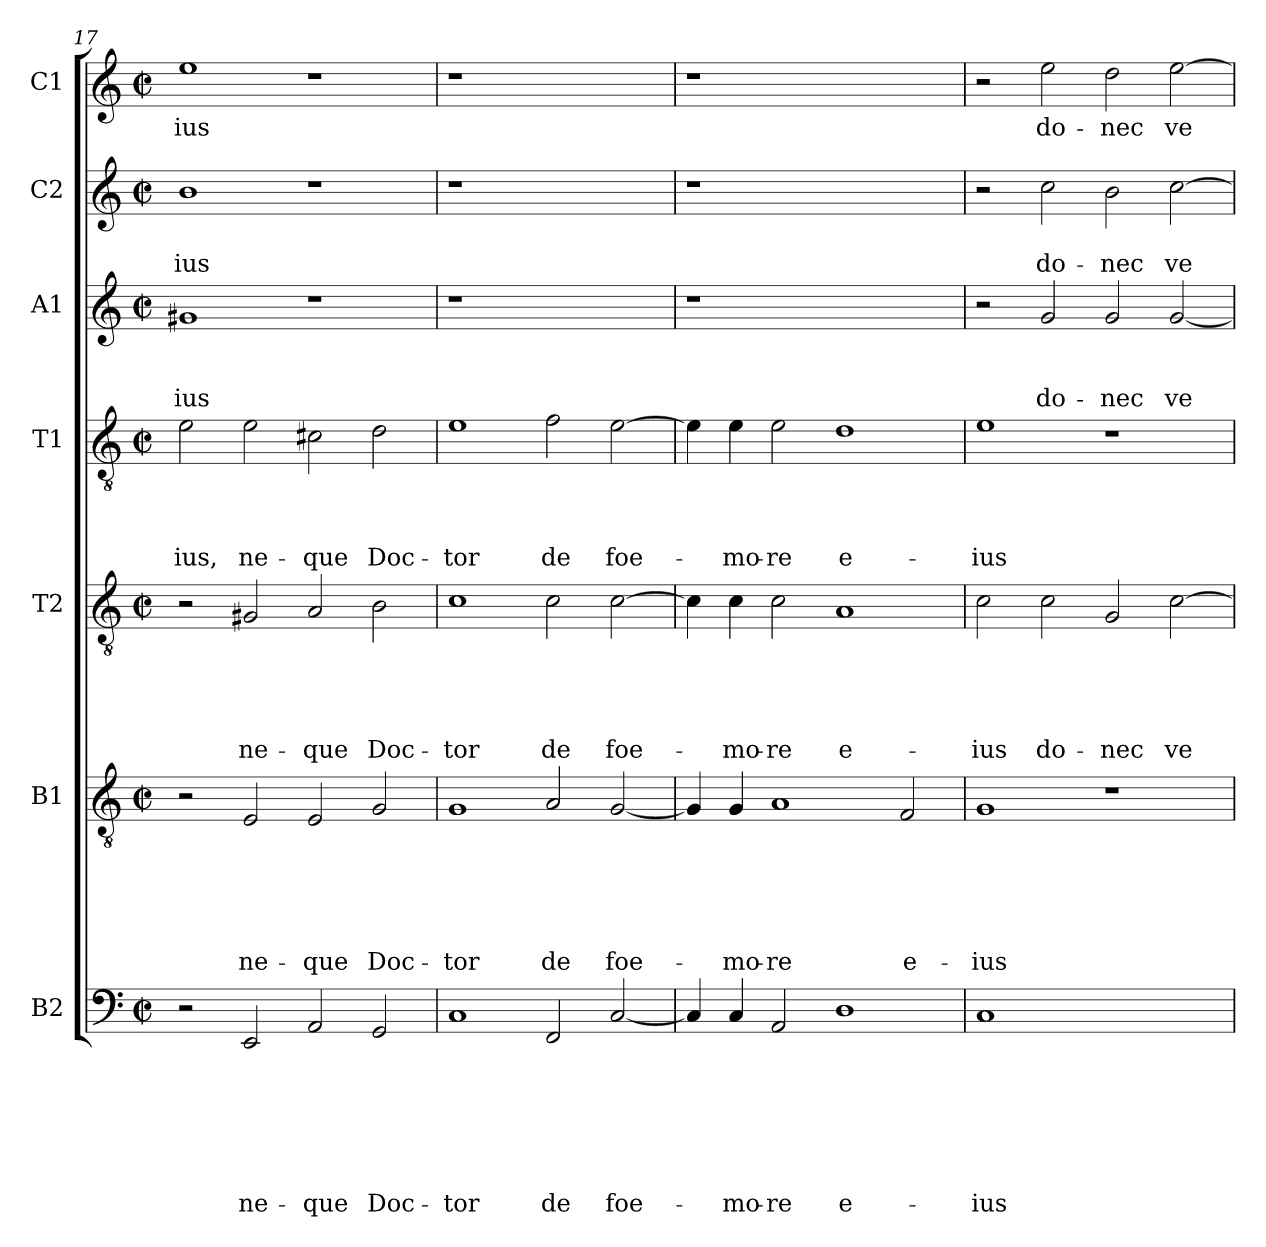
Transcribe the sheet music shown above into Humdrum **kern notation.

**kern	**text	**text	**text	**text	**text	**text	**text	**kern	**text	**text	**text	**text	**text	**text	**kern	**text	**text	**text	**text	**text	**kern	**text	**text	**text	**text	**kern	**text	**text	**text	**kern	**text	**text	**kern	**text
*part7	*part7	*part7	*part7	*part7	*part7	*part7	*part7	*part6	*part6	*part6	*part6	*part6	*part6	*part6	*part5	*part5	*part5	*part5	*part5	*part5	*part4	*part4	*part4	*part4	*part4	*part3	*part3	*part3	*part3	*part2	*part2	*part2	*part1	*part1
*staff7	*staff7	*staff7	*staff7	*staff7	*staff7	*staff7	*staff7	*staff6	*staff6	*staff6	*staff6	*staff6	*staff6	*staff6	*staff5	*staff5	*staff5	*staff5	*staff5	*staff5	*staff4	*staff4	*staff4	*staff4	*staff4	*staff3	*staff3	*staff3	*staff3	*staff2	*staff2	*staff2	*staff1	*staff1
*I"B2	*	*	*	*	*	*	*	*I"B1	*	*	*	*	*	*	*I"T2	*	*	*	*	*	*I"T1	*	*	*	*	*I"A1	*	*	*	*I"C2	*	*	*I"C1	*
!!LO:LB:g=z
*clefF4	*	*	*	*	*	*	*	*clefGv2	*	*	*	*	*	*	*clefGv2	*	*	*	*	*	*clefGv2	*	*	*	*	*clefG2	*	*	*	*clefG2	*	*	*clefG2	*
*k[]	*	*	*	*	*	*	*	*k[]	*	*	*	*	*	*	*k[]	*	*	*	*	*	*k[]	*	*	*	*	*k[]	*	*	*	*k[]	*	*	*k[]	*
*C:	*	*	*	*	*	*	*	*C:	*	*	*	*	*	*	*C:	*	*	*	*	*	*C:	*	*	*	*	*C:	*	*	*	*C:	*	*	*C:	*
*M2/2	*	*	*	*	*	*	*	*M2/2	*	*	*	*	*	*	*M2/2	*	*	*	*	*	*M2/2	*	*	*	*	*M2/2	*	*	*	*M2/2	*	*	*M2/2	*
*met(c|)	*	*	*	*	*	*	*	*met(c|)	*	*	*	*	*	*	*met(c|)	*	*	*	*	*	*met(c|)	*	*	*	*	*met(c|)	*	*	*	*met(c|)	*	*	*met(c|)	*
=17	=17	=17	=17	=17	=17	=17	=17	=17	=17	=17	=17	=17	=17	=17	=17	=17	=17	=17	=17	=17	=17	=17	=17	=17	=17	=17	=17	=17	=17	=17	=17	=17	=17	=17
!	!	!	!	!	!	!	!	!	!	!	!	!	!	!	!	!	!	!	!	!	!	!	!	!	!LO:LY:b	!	!	!	!LO:LY:b	!	!	!LO:LY:b	!	!LO:LY:b
2r	.	.	.	.	.	.	.	2r	.	.	.	.	.	.	2r	.	.	.	.	.	2e\	.	.	.	-ius,	1g#X	.	.	-ius	1b	.	-ius	1ee	-ius
!	!	!	!	!	!	!	!LO:LY:b	!	!	!	!	!	!	!LO:LY:b	!	!	!	!	!	!LO:LY:b	!	!	!	!	!LO:LY:b	!	!	!	!	!	!	!	!	!
2EE/	.	.	.	.	.	.	ne-	2E/	.	.	.	.	.	ne-	2G#X/	.	.	.	.	ne-	2e\	.	.	.	ne-	.	.	.	.	.	.	.	.	.
!	!	!	!	!	!	!	!LO:LY:b	!	!	!	!	!	!	!LO:LY:b	!	!	!	!	!	!LO:LY:b	!	!	!	!	!LO:LY:b	!	!	!	!	!	!	!	!	!
2AA/	.	.	.	.	.	.	-que	2E/	.	.	.	.	.	-que	2A/	.	.	.	.	-que	2c#X\	.	.	.	-que	1r	.	.	.	1r	.	.	1r	.
!	!	!	!	!	!	!	!LO:LY:b	!	!	!	!	!	!	!LO:LY:b	!	!	!	!	!	!LO:LY:b	!	!	!	!	!LO:LY:b	!	!	!	!	!	!	!	!	!
2GG/	.	.	.	.	.	.	Doc-	2G/	.	.	.	.	.	Doc-	2B\	.	.	.	.	Doc-	2d\	.	.	.	Doc-	.	.	.	.	.	.	.	.	.
=18	=18	=18	=18	=18	=18	=18	=18	=18	=18	=18	=18	=18	=18	=18	=18	=18	=18	=18	=18	=18	=18	=18	=18	=18	=18	=18	=18	=18	=18	=18	=18	=18	=18	=18
!	!	!	!	!	!	!	!LO:LY:b	!	!	!	!	!	!	!LO:LY:b	!	!	!	!	!	!LO:LY:b	!	!	!	!	!LO:LY:b	!	!	!	!	!	!	!	!	!
1C	.	.	.	.	.	.	-tor	1G	.	.	.	.	.	-tor	1c	.	.	.	.	-tor	1e	.	.	.	-tor	1r	.	.	.	1r	.	.	1r	.
!	!	!	!	!	!	!	!LO:LY:b	!	!	!	!	!	!	!LO:LY:b	!	!	!	!	!	!LO:LY:b	!	!	!	!	!LO:LY:b	!	!	!	!	!	!	!	!	!
2FF/	.	.	.	.	.	.	de	2A/	.	.	.	.	.	de	2c\	.	.	.	.	de	2f\	.	.	.	de	1ryy	.	.	.	1ryy	.	.	1ryy	.
!	!	!	!	!	!	!	!LO:LY:b	!	!	!	!	!	!	!LO:LY:b	!	!	!	!	!	!LO:LY:b	!	!	!	!	!LO:LY:b	!	!	!	!	!	!	!	!	!
[2C/	.	.	.	.	.	.	foe-	[2G/	.	.	.	.	.	foe-	[2c\	.	.	.	.	foe-	[2e\	.	.	.	foe-	.	.	.	.	.	.	.	.	.
=19	=19	=19	=19	=19	=19	=19	=19	=19	=19	=19	=19	=19	=19	=19	=19	=19	=19	=19	=19	=19	=19	=19	=19	=19	=19	=19	=19	=19	=19	=19	=19	=19	=19	=19
4C/]	.	.	.	.	.	.	.	4G/]	.	.	.	.	.	.	4c\]	.	.	.	.	.	4e\]	.	.	.	.	1r	.	.	.	1r	.	.	1r	.
!	!	!	!	!	!	!	!LO:LY:b	!	!	!	!	!	!	!LO:LY:b	!	!	!	!	!	!LO:LY:b	!	!	!	!	!LO:LY:b	!	!	!	!	!	!	!	!	!
4C/	.	.	.	.	.	.	-mo-	4G/	.	.	.	.	.	-mo-	4c\	.	.	.	.	-mo-	4e\	.	.	.	-mo-	.	.	.	.	.	.	.	.	.
!	!	!	!	!	!	!	!LO:LY:b	!	!	!	!	!	!	!LO:LY:b	!	!	!	!	!	!LO:LY:b	!	!	!	!	!LO:LY:b	!	!	!	!	!	!	!	!	!
2AA/	.	.	.	.	.	.	-re	1A	.	.	.	.	.	-re	2c\	.	.	.	.	-re	2e\	.	.	.	-re	.	.	.	.	.	.	.	.	.
!	!	!	!	!	!	!	!LO:LY:b	!	!	!	!	!	!	!	!	!	!	!	!	!LO:LY:b	!	!	!	!	!LO:LY:b	!	!	!	!	!	!	!	!	!
1D	.	.	.	.	.	.	e-	.	.	.	.	.	.	.	1A	.	.	.	.	e-	1d	.	.	.	e-	1ryy	.	.	.	1ryy	.	.	1ryy	.
!	!	!	!	!	!	!	!	!	!	!	!	!	!	!LO:LY:b	!	!	!	!	!	!	!	!	!	!	!	!	!	!	!	!	!	!	!	!
.	.	.	.	.	.	.	.	2F/	.	.	.	.	.	e-	.	.	.	.	.	.	.	.	.	.	.	.	.	.	.	.	.	.	.	.
=20	=20	=20	=20	=20	=20	=20	=20	=20	=20	=20	=20	=20	=20	=20	=20	=20	=20	=20	=20	=20	=20	=20	=20	=20	=20	=20	=20	=20	=20	=20	=20	=20	=20	=20
!	!	!	!	!	!	!	!LO:LY:b	!	!	!	!	!	!	!LO:LY:b	!	!	!	!	!	!LO:LY:b	!	!	!	!	!LO:LY:b	!	!	!	!	!	!	!	!	!
1C	.	.	.	.	.	.	-ius	1G	.	.	.	.	.	-ius	2c\	.	.	.	.	-ius	1e	.	.	.	-ius	2r	.	.	.	2r	.	.	2r	.
!	!	!	!	!	!	!	!	!	!	!	!	!	!	!	!	!	!	!	!	!LO:LY:b	!	!	!	!	!	!	!	!	!LO:LY:b	!	!	!LO:LY:b	!	!LO:LY:b
.	.	.	.	.	.	.	.	.	.	.	.	.	.	.	2c\	.	.	.	.	do-	.	.	.	.	.	2g/	.	.	do-	2cc\	.	do-	2ee\	do-
!	!	!	!	!	!	!	!	!	!	!	!	!	!	!	!	!	!	!	!	!LO:LY:b	!	!	!	!	!	!	!	!	!LO:LY:b	!	!	!LO:LY:b	!	!LO:LY:b
1ryy	.	.	.	.	.	.	.	1r	.	.	.	.	.	.	2G/	.	.	.	.	-nec	1r	.	.	.	.	2g/	.	.	-nec	2b\	.	-nec	2dd\	-nec
!	!	!	!	!	!	!	!	!	!	!	!	!	!	!	!	!	!	!	!	!LO:LY:b	!	!	!	!	!	!	!	!	!LO:LY:b	!	!	!LO:LY:b	!	!LO:LY:b
.	.	.	.	.	.	.	.	.	.	.	.	.	.	.	[2c\	.	.	.	.	ve-	.	.	.	.	.	[2g/	.	.	ve-	[2cc\	.	ve-	[2ee\	ve-
=	=	=	=	=	=	=	=	=	=	=	=	=	=	=	=	=	=	=	=	=	=	=	=	=	=	=	=	=	=	=	=	=	=	=
*-	*-	*-	*-	*-	*-	*-	*-	*-	*-	*-	*-	*-	*-	*-	*-	*-	*-	*-	*-	*-	*-	*-	*-	*-	*-	*-	*-	*-	*-	*-	*-	*-	*-	*-
